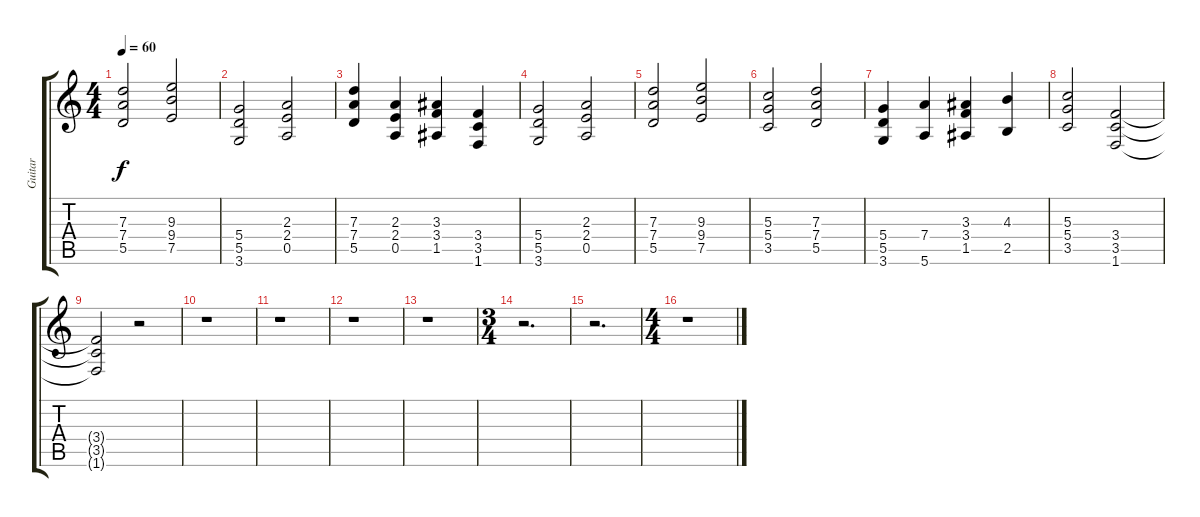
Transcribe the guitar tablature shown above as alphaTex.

\track ("Guitar" "Guitar") {instrument acousticguitarnylon}
\staff {score tabs}
\tuning (E4 B3 G3 D3 A2 E2) {hide}
\ts (4 4)
\tempo 60
\clef g2
\ks c
(7.3 7.4 5.5).2{dy f instrument distortionguitar} (9.3 9.4 7.5).2 |
(5.4 5.5 3.6).2{instrument distortionguitar} (2.3 2.4 0.5).2 |
(7.3 7.4 5.5).4{instrument distortionguitar} (2.3 2.4 0.5).4 (3.3 3.4 1.5).4 (3.4 3.5 1.6).4 |
(5.4 5.5 3.6).2{instrument distortionguitar} (2.3 2.4 0.5).2 |
(7.3 7.4 5.5).2{instrument distortionguitar} (9.3 9.4 7.5).2 |
(5.3 5.4 3.5).2{instrument distortionguitar} (7.3 7.4 5.5).2 |
(5.4 5.5 3.6).4{instrument distortionguitar} (7.4 5.6).4 (3.3 3.4 1.5).4 (4.3 2.5).4 |
(5.3 5.4 3.5).2{instrument distortionguitar} (3.4 3.5 1.6).2 |
(3.4{t} 3.5{t} 1.6{t}).2 r.2 |
r.1 |
r.1 |
r.1 |
r.1 |
\ts (3 4)
r.2{d} |
r.2{d} |
\ts (4 4)
r.1
